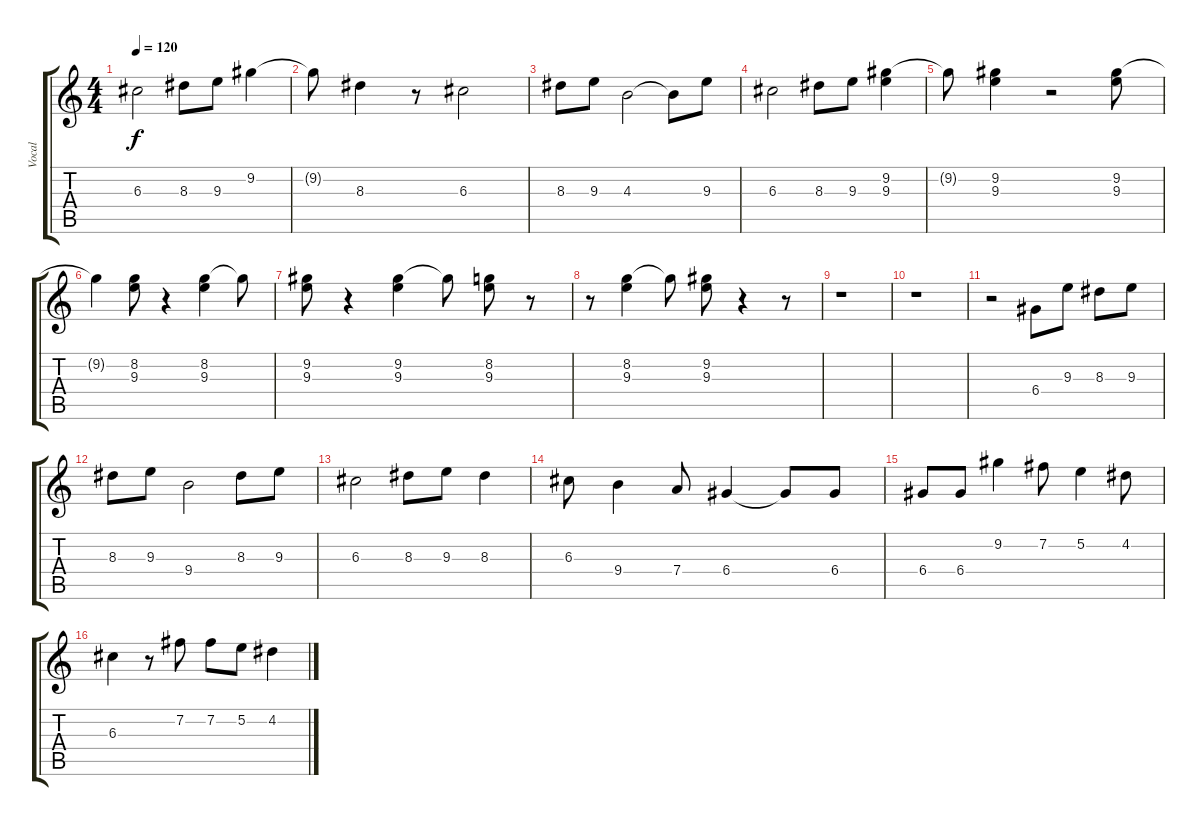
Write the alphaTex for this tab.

\track ("Vocal" "Vocal") {instrument distortionguitar}
\staff {score tabs}
\tuning (E4 B3 G3 D3 A2 E2) {hide}
\ts (4 4)
\tempo 120
\clef g2
\ks c
6.3.2{dy f} 8.3.8 9.3.8 9.2.4 |
9.2{t}.8 8.3.4 r.8 6.3.2 |
8.3.8 9.3.8 4.3.2 4.3{t}.8 9.3.8 |
6.3.2 8.3.8 9.3.8 (9.2 9.3).4 |
9.2{t}.8 (9.2 9.3).4 r.2 (9.2 9.3).8 |
9.2{t}.4 (8.2 9.3).8 r.4 (8.2 9.3).4 8.2{t}.8 |
(9.2 9.3).8 r.4 (9.2 9.3).4 9.2{t}.8 (8.2 9.3).8 r.8 |
r.8 (8.2 9.3).4 8.2{t}.8 (9.2 9.3).8 r.4 r.8 |
r.1 |
r.1 |
r.2 6.4.8 9.3.8 8.3.8 9.3.8 |
8.3.8 9.3.8 9.4.2 8.3.8 9.3.8 |
6.3.2 8.3.8 9.3.8 8.3.4 |
6.3.8 9.4.4 7.4.8 6.4.4 6.4{t}.8 6.4.8 |
6.4.8 6.4.8 9.2.4 7.2.8 5.2.4 4.2.8 |
6.3.4 r.8 7.2.8 7.2.8 5.2.8 4.2.4
